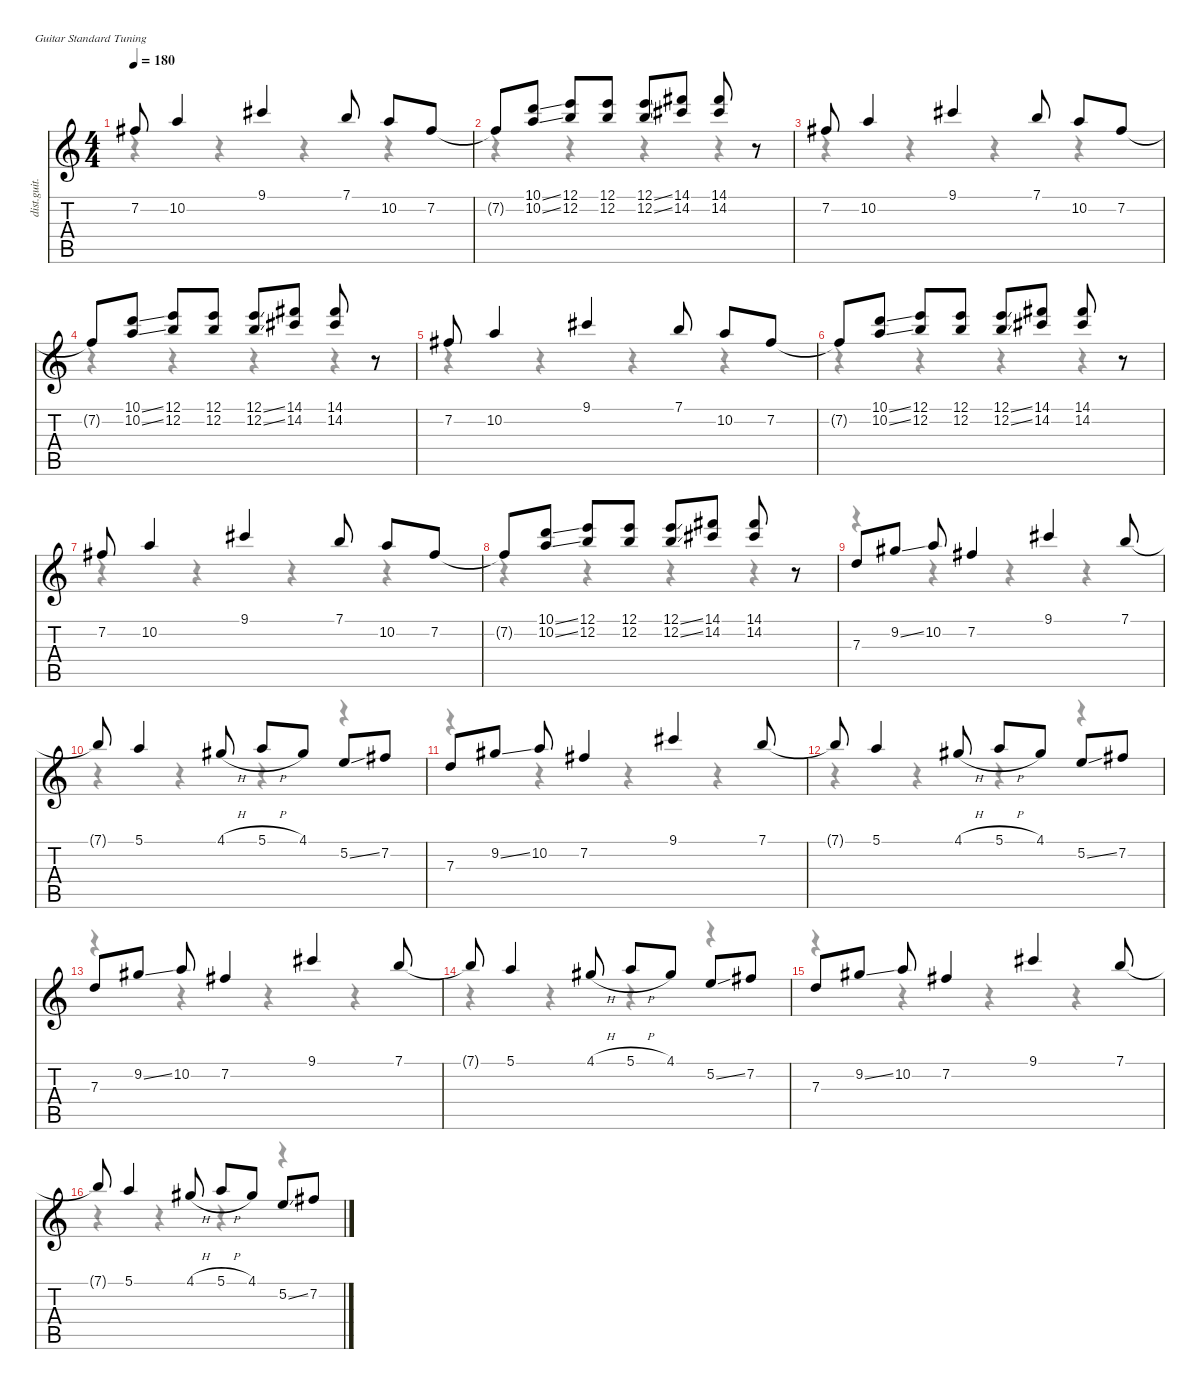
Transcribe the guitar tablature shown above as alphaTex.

\defaultSystemsLayout 4
\hideDynamics
\bracketExtendMode nobrackets
\otherSystemsTrackNameOrientation horizontal
\track ("???" "dist.guit.") {instrument distortionguitar}
\staff {score tabs}
\tuning (E4 B3 G3 D3 A2 E2)
\voice
\ts (4 4)
\tempo 180
\clef g2
\ks c
7.2{acc #}.8{dy f beam Up} 10.2.4{beam Up} 9.1{acc #}.4{beam Up} 7.1.8{beam Up} 10.2.8{beam Up} 7.2{acc #}.8{beam Up} |
7.2{t acc #}.8{beam Up} (10.1{ss} 10.2{ss}).8{beam Up} (12.1 12.2).8{beam Up} (12.1 12.2).8{beam Up} (12.1{ss} 12.2{ss}).8{beam Up} (14.1{acc #} 14.2{acc #}).8{beam Up} (14.1{acc #} 14.2{acc #}).8{beam Up} r.8{beam Up} |
7.2{acc #}.8{beam Up} 10.2.4{beam Up} 9.1{acc #}.4{beam Up} 7.1.8{beam Up} 10.2.8{beam Up} 7.2{acc #}.8{beam Up} |
7.2{t acc #}.8{beam Up} (10.1{ss} 10.2{ss}).8{beam Up} (12.1 12.2).8{beam Up} (12.1 12.2).8{beam Up} (12.1{ss} 12.2{ss}).8{beam Up} (14.1{acc #} 14.2{acc #}).8{beam Up} (14.1{acc #} 14.2{acc #}).8{beam Up} r.8{beam Up} |
7.2{acc #}.8{beam Up} 10.2.4{beam Up} 9.1{acc #}.4{beam Up} 7.1.8{beam Up} 10.2.8{beam Up} 7.2{acc #}.8{beam Up} |
7.2{t acc #}.8{beam Up} (10.1{ss} 10.2{ss}).8{beam Up} (12.1 12.2).8{beam Up} (12.1 12.2).8{beam Up} (12.1{ss} 12.2{ss}).8{beam Up} (14.1{acc #} 14.2{acc #}).8{beam Up} (14.1{acc #} 14.2{acc #}).8{beam Up} r.8{beam Up} |
7.2{acc #}.8{beam Up} 10.2.4{beam Up} 9.1{acc #}.4{beam Up} 7.1.8{beam Up} 10.2.8{beam Up} 7.2{acc #}.8{beam Up} |
7.2{t acc #}.8{beam Up} (10.1{ss} 10.2{ss}).8{beam Up} (12.1 12.2).8{beam Up} (12.1 12.2).8{beam Up} (12.1{ss} 12.2{ss}).8{beam Up} (14.1{acc #} 14.2{acc #}).8{beam Up} (14.1{acc #} 14.2{acc #}).8{beam Up} r.8{beam Up} |
7.3.8{beam Up} 9.2{ss acc #}.8{beam Up} 10.2.8{beam Up} 7.2{acc #}.4{beam Up} 9.1{acc #}.4{beam Up} 7.1.8{beam Up} |
7.1{t}.8{beam Up} 5.1.4{beam Up} 4.1{h acc #}.8{beam Up} 5.1{h}.8{beam Up} 4.1{acc #}.8{beam Up} 5.2{ss}.8{beam Up} 7.2{acc #}.8{beam Up} |
7.3.8{beam Up} 9.2{ss acc #}.8{beam Up} 10.2.8{beam Up} 7.2{acc #}.4{beam Up} 9.1{acc #}.4{beam Up} 7.1.8{beam Up} |
7.1{t}.8{beam Up} 5.1.4{beam Up} 4.1{h acc #}.8{beam Up} 5.1{h}.8{beam Up} 4.1{acc #}.8{beam Up} 5.2{ss}.8{beam Up} 7.2{acc #}.8{beam Up} |
7.3.8{beam Up} 9.2{ss acc #}.8{beam Up} 10.2.8{beam Up} 7.2{acc #}.4{beam Up} 9.1{acc #}.4{beam Up} 7.1.8{beam Up} |
7.1{t}.8{beam Up} 5.1.4{beam Up} 4.1{h acc #}.8{beam Up} 5.1{h}.8{beam Up} 4.1{acc #}.8{beam Up} 5.2{ss}.8{beam Up} 7.2{acc #}.8{beam Up} |
7.3.8{beam Up} 9.2{ss acc #}.8{beam Up} 10.2.8{beam Up} 7.2{acc #}.4{beam Up} 9.1{acc #}.4{beam Up} 7.1.8{beam Up} |
7.1{t}.8{beam Up} 5.1.4{beam Up} 4.1{h acc #}.8{beam Up} 5.1{h}.8{beam Up} 4.1{acc #}.8{beam Up} 5.2{ss}.8{beam Up} 7.2{acc #}.8{beam Up}
\voice
\clef g2
\ottava regular
\simile none
\ks c
r.4{dy mf beam Down} r.4{beam Down} r.4{beam Down} r.4{beam Down} |
r.4{beam Down} r.4{beam Down} r.4{beam Down} r.4{beam Down} |
r.4{beam Down} r.4{beam Down} r.4{beam Down} r.4{beam Down} |
r.4{beam Down} r.4{beam Down} r.4{beam Down} r.4{beam Down} |
r.4{beam Down} r.4{beam Down} r.4{beam Down} r.4{beam Down} |
r.4{beam Down} r.4{beam Down} r.4{beam Down} r.4{beam Down} |
r.4{beam Down} r.4{beam Down} r.4{beam Down} r.4{beam Down} |
r.4{beam Down} r.4{beam Down} r.4{beam Down} r.4{beam Down} |
r.4{beam Down} r.4{beam Down} r.4{beam Down} r.4{beam Down} |
r.4{beam Down} r.4{beam Down} r.4{beam Down} r.4{beam Down} |
r.4{beam Down} r.4{beam Down} r.4{beam Down} r.4{beam Down} |
r.4{beam Down} r.4{beam Down} r.4{beam Down} r.4{beam Down} |
r.4{beam Down} r.4{beam Down} r.4{beam Down} r.4{beam Down} |
r.4{beam Down} r.4{beam Down} r.4{beam Down} r.4{beam Down} |
r.4{beam Down} r.4{beam Down} r.4{beam Down} r.4{beam Down} |
r.4{beam Down} r.4{beam Down} r.4{beam Down} r.4{beam Down}
